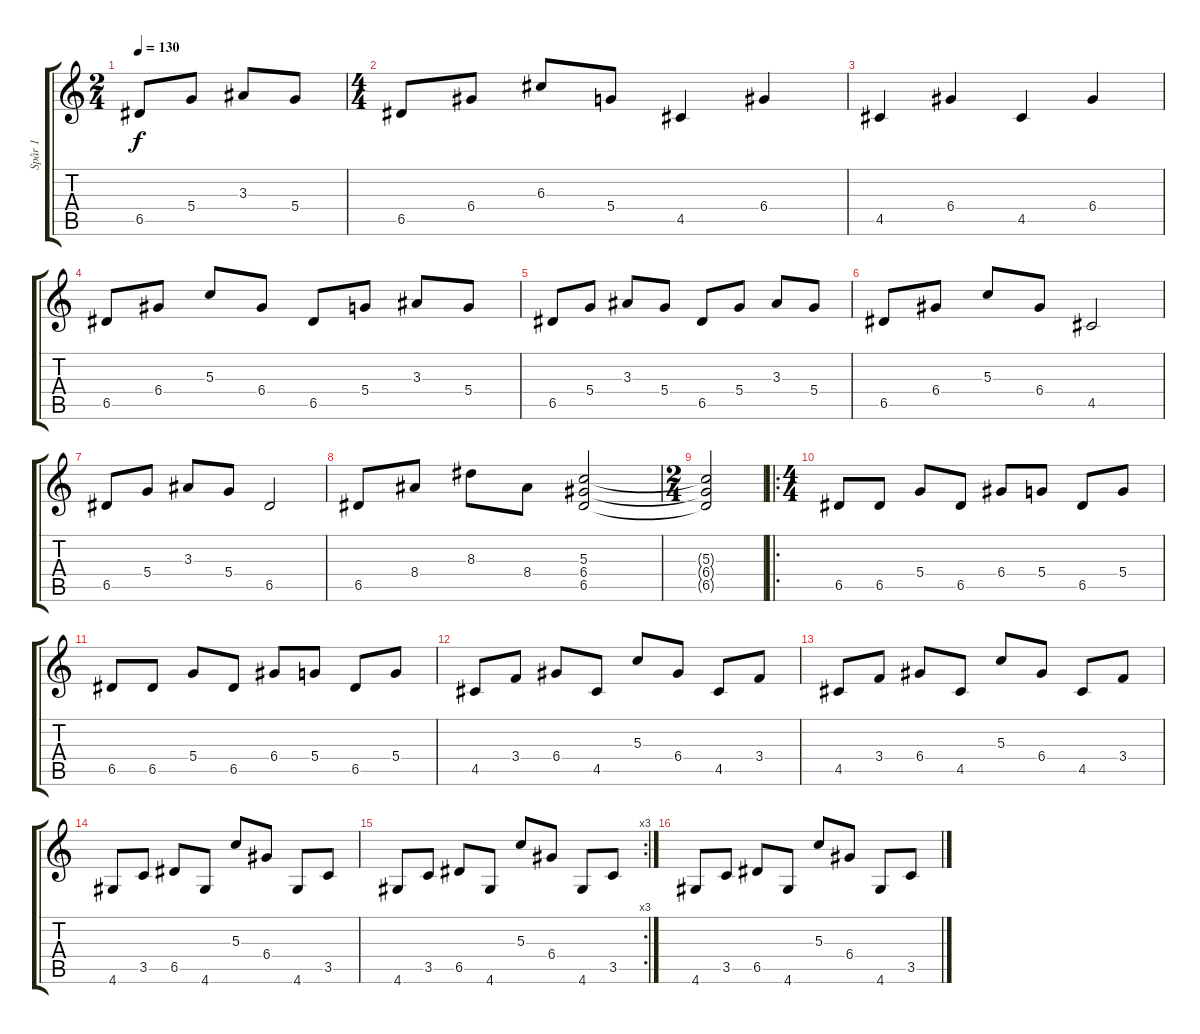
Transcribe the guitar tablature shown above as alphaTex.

\track ("Spår 1" "Spår 1") {instrument overdrivenguitar}
\staff {score tabs}
\tuning (E4 B3 G3 D3 A2 E2) {hide}
\ts (2 4)
\tempo 130
\clef g2
\ks c
6.5.8{dy f} 5.4.8 3.3.8 5.4.8 |
\ts (4 4)
6.5.8 6.4.8 6.3.8 5.4.8 4.5.4 6.4.4 |
4.5.4 6.4.4 4.5.4 6.4.4 |
6.5.8 6.4.8 5.3.8 6.4.8 6.5.8 5.4.8 3.3.8 5.4.8 |
6.5.8 5.4.8 3.3.8 5.4.8 6.5.8 5.4.8 3.3.8 5.4.8 |
6.5.8 6.4.8 5.3.8 6.4.8 4.5.2 |
6.5.8 5.4.8 3.3.8 5.4.8 6.5.2 |
6.5.8 8.4.8 8.3.8 8.4.8 (5.3 6.4 6.5).2 |
\ts (2 4)
(5.3{t} 6.4{t} 6.5{t}).2 |
\ro
\ts (4 4)
6.5.8 6.5.8 5.4.8 6.5.8 6.4.8 5.4.8 6.5.8 5.4.8 |
6.5.8 6.5.8 5.4.8 6.5.8 6.4.8 5.4.8 6.5.8 5.4.8 |
4.5.8 3.4.8 6.4.8 4.5.8 5.3.8 6.4.8 4.5.8 3.4.8 |
4.5.8 3.4.8 6.4.8 4.5.8 5.3.8 6.4.8 4.5.8 3.4.8 |
4.6.8 3.5.8 6.5.8 4.6.8 5.3.8 6.4.8 4.6.8 3.5.8 |
\rc 3
4.6.8 3.5.8 6.5.8 4.6.8 5.3.8 6.4.8 4.6.8 3.5.8 |
4.6.8 3.5.8 6.5.8 4.6.8 5.3.8 6.4.8 4.6.8 3.5.8
